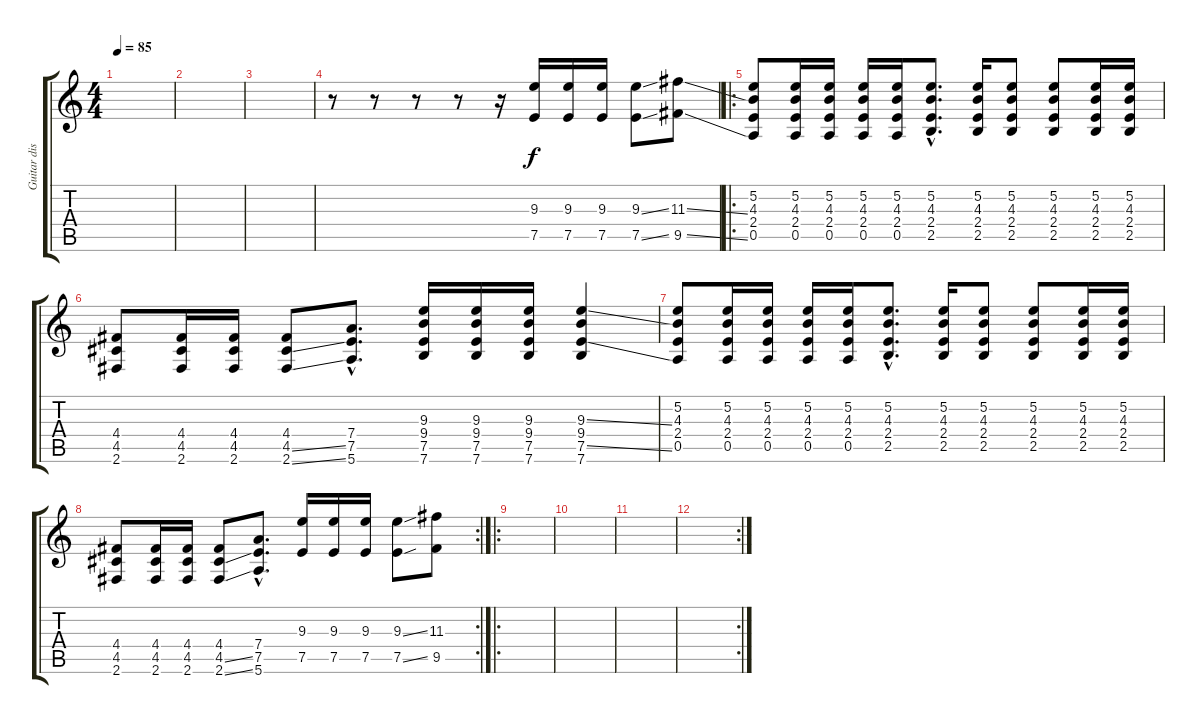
\track ("Guitar distorted" "Guitar dis") {instrument overdrivenguitar}
\staff {score tabs}
\tuning (E4 B3 G3 D3 A2 E2) {hide}
\ts (4 4)
\tempo 85
\clef g2
\ks c
|
|
|
r.8 r.8 r.8 r.8 r.16 (9.3 7.5).16 (9.3 7.5).16 (9.3 7.5).16 (9.3{ss} 7.5{ss}).8 (11.3{ss} 9.5{ss}).8 |
\ro
(5.2 4.3 2.4 0.5).8 (5.2 4.3 2.4 0.5).16 (5.2 4.3 2.4 0.5).16 (5.2 4.3 2.4 0.5).16 (5.2 4.3 2.4 0.5).16 (5.2{hac} 4.3{hac} 2.4{hac} 2.5{hac}).8{d} (5.2 4.3 2.4 2.5).16 (5.2 4.3 2.4 2.5).8 (5.2 4.3 2.4 2.5).8 (5.2 4.3 2.4 2.5).16 (5.2 4.3 2.4 2.5).16 |
(4.4 4.5 2.6).8 (4.4 4.5 2.6).16 (4.4 4.5 2.6).16 (4.4 4.5{ss} 2.6{ss}).8 (7.4{hac} 7.5{hac} 5.6{hac}).8{d} (9.3 9.4 7.5 7.6).16 (9.3 9.4 7.5 7.6).16 (9.3 9.4 7.5 7.6).16 (9.3{ss} 9.4 7.5{ss} 7.6).4 |
(5.2 4.3 2.4 0.5).8 (5.2 4.3 2.4 0.5).16 (5.2 4.3 2.4 0.5).16 (5.2 4.3 2.4 0.5).16 (5.2 4.3 2.4 0.5).16 (5.2{hac} 4.3{hac} 2.4{hac} 2.5{hac}).8{d} (5.2 4.3 2.4 2.5).16 (5.2 4.3 2.4 2.5).8 (5.2 4.3 2.4 2.5).8 (5.2 4.3 2.4 2.5).16 (5.2 4.3 2.4 2.5).16 |
\rc 2
(4.4 4.5 2.6).8 (4.4 4.5 2.6).16 (4.4 4.5 2.6).16 (4.4 4.5{ss} 2.6{ss}).8 (7.4{hac} 7.5{hac} 5.6{hac}).8{d} (9.3 7.5).16 (9.3 7.5).16 (9.3 7.5).16 (9.3{ss} 7.5{ss}).8 (11.3 9.5).8 |
\ro
|
|
|
\rc 2
